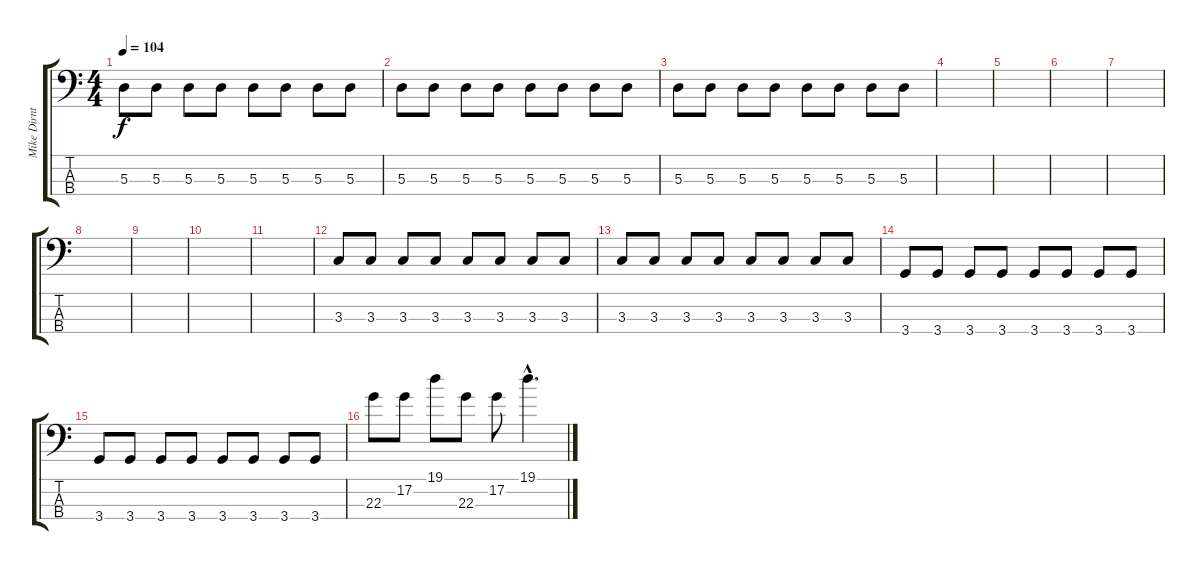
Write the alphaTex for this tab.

\track ("Mike Dirnt" "Mike Dirnt") {instrument fretlessbass}
\staff {score tabs}
\tuning (G2 D2 A1 E1) {hide}
\ts (4 4)
\tempo 104
\clef f4
\ks c
5.3.8{dy f} 5.3.8 5.3.8 5.3.8 5.3.8 5.3.8 5.3.8 5.3.8 |
5.3.8 5.3.8 5.3.8 5.3.8 5.3.8 5.3.8 5.3.8 5.3.8 |
5.3.8 5.3.8 5.3.8 5.3.8 5.3.8 5.3.8 5.3.8 5.3.8 |
|
|
|
|
|
|
|
|
3.3.8 3.3.8 3.3.8 3.3.8 3.3.8 3.3.8 3.3.8 3.3.8 |
3.3.8 3.3.8 3.3.8 3.3.8 3.3.8 3.3.8 3.3.8 3.3.8 |
3.4.8 3.4.8 3.4.8 3.4.8 3.4.8 3.4.8 3.4.8 3.4.8 |
3.4.8 3.4.8 3.4.8 3.4.8 3.4.8 3.4.8 3.4.8 3.4.8 |
22.3.8 17.2.8 19.1.8 22.3.8 17.2.8 19.1{hac}.4{d}
